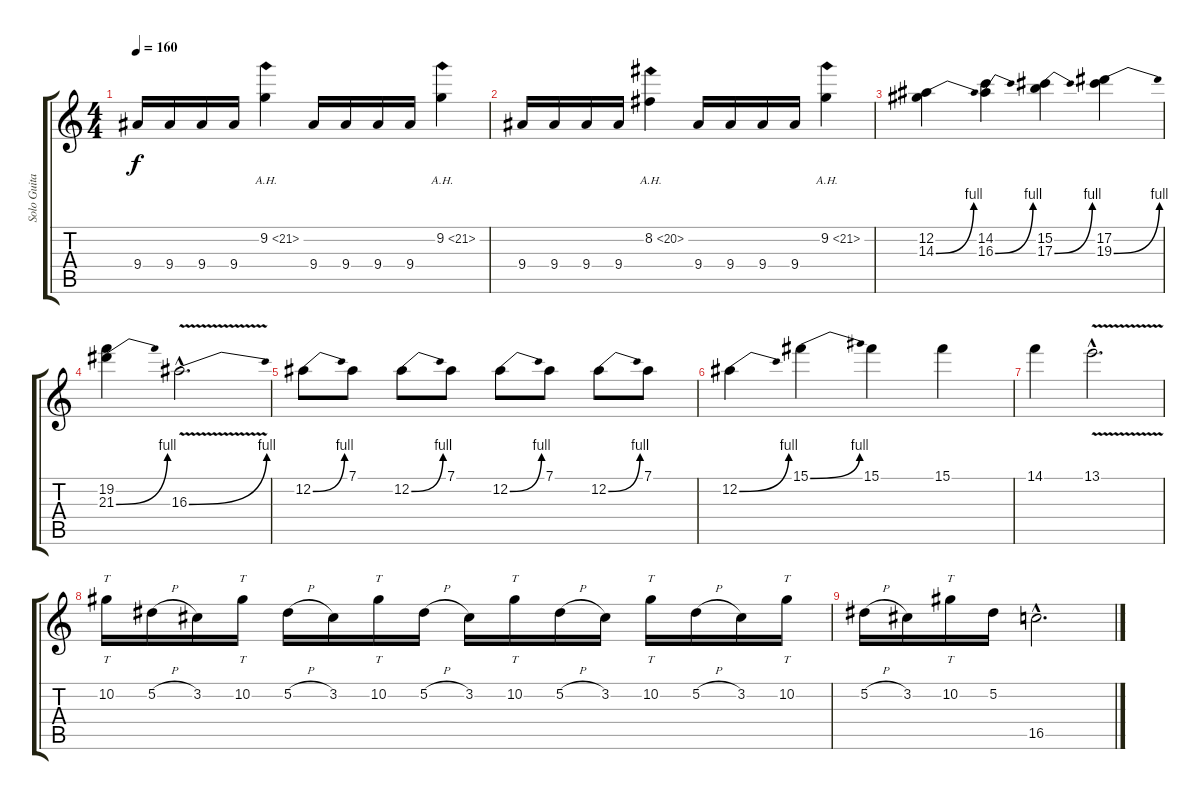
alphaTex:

\track ("Solo Guitar" "Solo Guita") {instrument overdrivenguitar}
\staff {score tabs}
\tuning (Eb4 Bb3 Gb3 Db3 Ab2 Eb2) {hide}
\ts (4 4)
\tempo 160
\clef g2
\ks c
9.4.16{dy f} 9.4.16 9.4.16 9.4.16 9.2{ah 12}.4 9.4.16 9.4.16 9.4.16 9.4.16 9.2{ah 12}.4 |
9.4.16 9.4.16 9.4.16 9.4.16 8.2{ah 12}.4 9.4.16 9.4.16 9.4.16 9.4.16 9.2{ah 12}.4 |
(12.2 14.3{be (bend 0 0 60 4)}).4 (14.2 16.3{be (bend 0 0 60 4)}).4 (15.2 17.3{be (bend 0 0 60 4)}).4 (17.2 19.3{be (bend 0 0 60 4)}).4 |
(19.2 21.3{be (bend 0 0 60 4)}).4 16.3{be (bend 0 0 60 4) v hac}.2{d} |
12.2{be (bend 0 0 60 4)}.8 7.1.8 12.2{be (bend 0 0 60 4)}.8 7.1.8 12.2{be (bend 0 0 60 4)}.8 7.1.8 12.2{be (bend 0 0 60 4)}.8 7.1.8 |
12.2{be (bend 0 0 60 4)}.4 15.1{be (bend 0 0 60 4)}.4 15.1.4 15.1.4 |
14.1.4 13.1{v hac}.2{d} |
10.2.16{tt} 5.2{h}.16 3.2.16 10.2.16{tt} 5.2{h}.16 3.2.16 10.2.16{tt} 5.2{h}.16 3.2.16 10.2.16{tt} 5.2{h}.16 3.2.16 10.2.16{tt} 5.2{h}.16 3.2.16 10.2.16{tt} |
5.2{h}.16 3.2.16 10.2.16{tt} 5.2.16 16.5{hac}.2{d}
